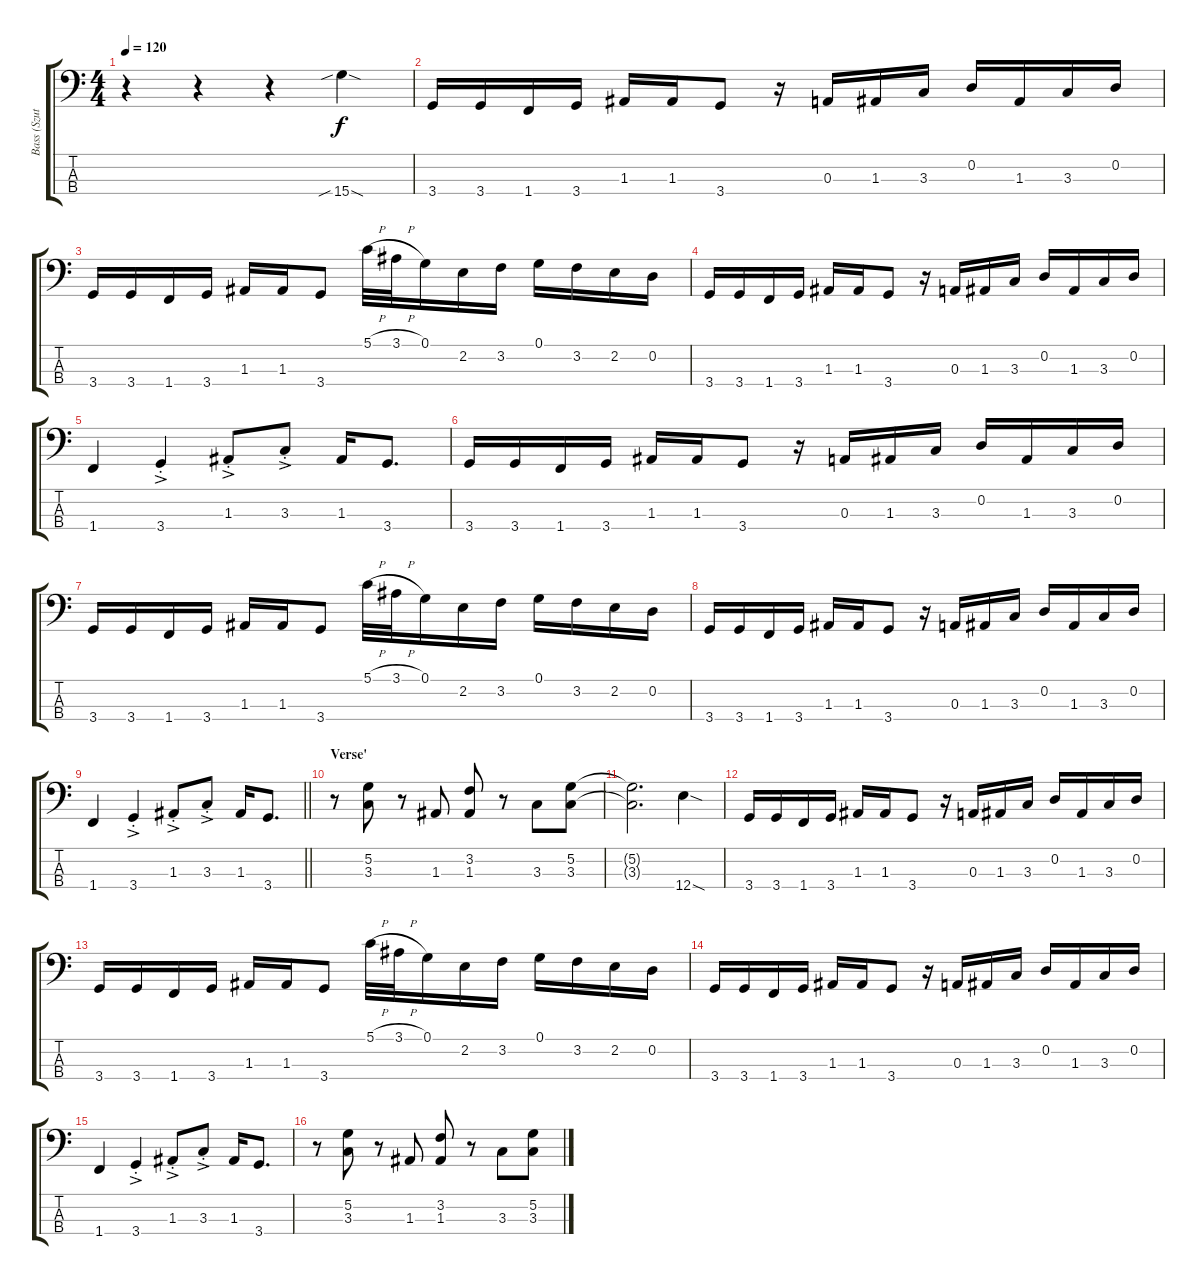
\track ("Bass (Szuter)" "Bass (Szut") {instrument electricbassfinger}
\staff {score tabs}
\tuning (G2 D2 A1 E1) {hide}
\ts (4 4)
\tempo 120
\clef f4
\ks c
r.4{dy f instrument electricbassfinger} r.4 r.4 15.4{sib sod}.4 |
3.4.16 3.4.16 1.4.16 3.4.16 1.3.16 1.3.16 3.4.8 r.16 0.3.16 1.3.16 3.3.16 0.2.16 1.3.16 3.3.16 0.2.16 |
3.4.16 3.4.16 1.4.16 3.4.16 1.3.16 1.3.16 3.4.8 5.1{h}.32 3.1{h}.32 0.1.16 2.2.16 3.2.16 0.1.16 3.2.16 2.2.16 0.2.16 |
3.4.16 3.4.16 1.4.16 3.4.16 1.3.16 1.3.16 3.4.8 r.16 0.3.16 1.3.16 3.3.16 0.2.16 1.3.16 3.3.16 0.2.16 |
1.4.4 3.4{ac st}.4 1.3{ac st}.8 3.3{ac st}.8 1.3.16 3.4.8{d} |
3.4.16 3.4.16 1.4.16 3.4.16 1.3.16 1.3.16 3.4.8 r.16 0.3.16 1.3.16 3.3.16 0.2.16 1.3.16 3.3.16 0.2.16 |
3.4.16 3.4.16 1.4.16 3.4.16 1.3.16 1.3.16 3.4.8 5.1{h}.32 3.1{h}.32 0.1.16 2.2.16 3.2.16 0.1.16 3.2.16 2.2.16 0.2.16 |
3.4.16 3.4.16 1.4.16 3.4.16 1.3.16 1.3.16 3.4.8 r.16 0.3.16 1.3.16 3.3.16 0.2.16 1.3.16 3.3.16 0.2.16 |
\barLineRight lightlight
1.4.4 3.4{ac st}.4 1.3{ac st}.8 3.3{ac st}.8 1.3.16 3.4.8{d} |
\section ("" "Verse'")
r.8 (5.2 3.3).8 r.8 1.3.8 (3.2 1.3).8 r.8 3.3.8 (5.2 3.3).8 |
(5.2{t} 3.3{t}).2{d} 12.4{sod}.4 |
3.4.16 3.4.16 1.4.16 3.4.16 1.3.16 1.3.16 3.4.8 r.16 0.3.16 1.3.16 3.3.16 0.2.16 1.3.16 3.3.16 0.2.16 |
3.4.16 3.4.16 1.4.16 3.4.16 1.3.16 1.3.16 3.4.8 5.1{h}.32 3.1{h}.32 0.1.16 2.2.16 3.2.16 0.1.16 3.2.16 2.2.16 0.2.16 |
3.4.16 3.4.16 1.4.16 3.4.16 1.3.16 1.3.16 3.4.8 r.16 0.3.16 1.3.16 3.3.16 0.2.16 1.3.16 3.3.16 0.2.16 |
1.4.4 3.4{ac st}.4 1.3{ac st}.8 3.3{ac st}.8 1.3.16 3.4.8{d} |
r.8 (5.2 3.3).8 r.8 1.3.8 (3.2 1.3).8 r.8 3.3.8 (5.2 3.3).8
